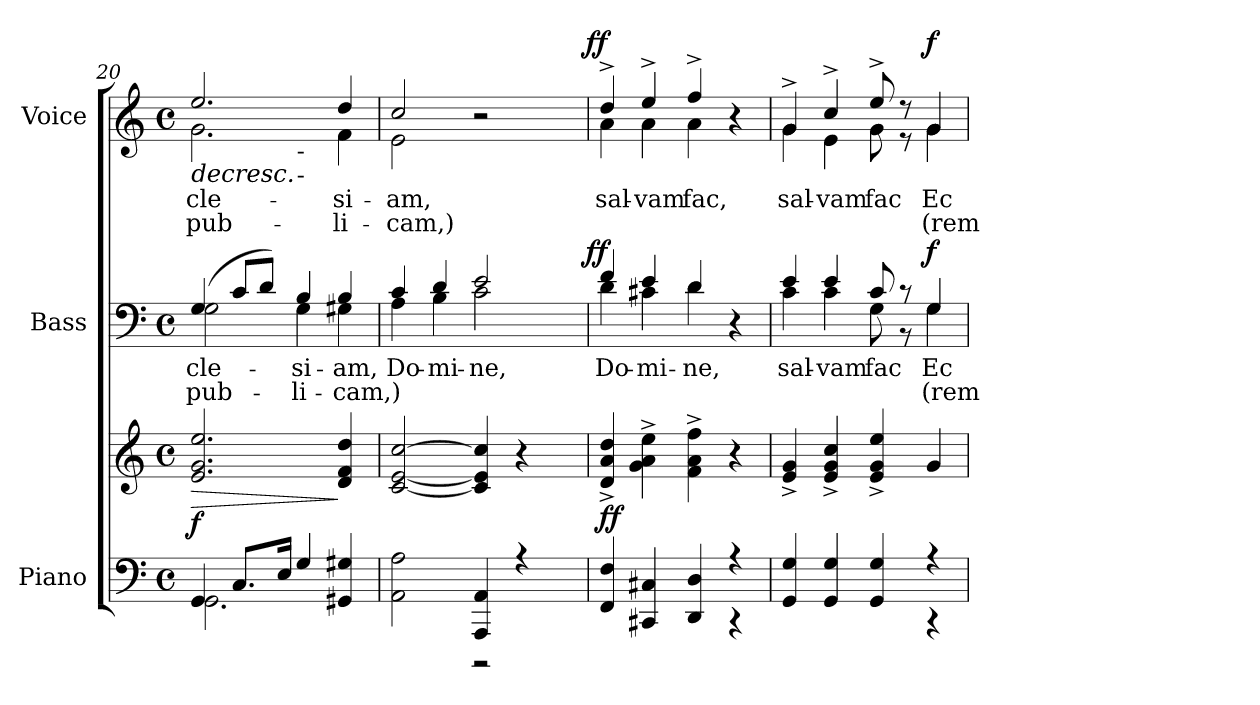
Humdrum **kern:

**kern	**kern	**dynam	**kern	**text	**text	**dynam	**kern	**text	**text	**dynam
*part3	*part3	*part3	*part2	*part2	*part2	*part2	*part1	*part1	*part1	*part1
*staff4	*staff3	*staff3/4	*staff2	*staff2	*staff2	*staff2	*staff1	*staff1	*staff1	*staff1
*I"Piano	*	*	*I"Bass	*	*	*	*I"Voice	*	*	*
*I'Pno.	*	*	*I'B.	*	*	*	*I'Voice	*	*	*
*clefF4	*clefG2	*	*clefF4	*	*	*	*clefG2	*	*	*
*k[]	*k[]	*	*k[]	*	*	*	*k[]	*	*	*
*C:	*C:	*	*C:	*	*	*	*C:	*	*	*
*M4/4	*M4/4	*	*M4/4	*	*	*	*M4/4	*	*	*
*met(c)	*met(c)	*	*met(c)	*	*	*	*met(c)	*	*	*
=20	=20	=20	=20	=20	=20	=20	=20	=20	=20	=20
*^	*	*	*	*	*	*	*	*	*	*
*	*^	*	*	*	*	*	*	*	*	*	*
!	!	!	!	!LO:HP:b	!	!	!	!	!	!	!	!
!	!	!	!	!	!	!LO:LY:b:color=#000000	!LO:LY:b:color=#000000	!	!	!	!	!
*	*	*	*	*	*^	*	*	*	*	*	*	*
!	!	!	!	!	!	!	!	!	!	!	!LO:LY:b:color=#000000	!LO:LY:b:color=#000000	!LO:HP:b
*	*	*	*	*	*	*	*	*	*	*^	*	*	*
*	*	*	*	*	*	*	*	*	*	*	*^	*	*	*
4GGi/	2.GGi\	2.GGGi\yy	2.ei/ 2.gi 2.eei	> f	(4Gi/	2Gi\	-cle-	-pub-	.	2.eei/	2.gi\	2ryy	-cle-	-pub-	>
8.Ci/L	.	.	.	.	8ci/L	.	.	.	.	.	.	.	.	.	.
.	.	.	.	.	8di/J)	.	.	.	.	.	.	.	.	.	.
16Ei/Jk	.	.	.	.	.	.	.	.	.	.	.	.	.	.	.
!	!	!	!	!	!	!	!	!	!	!	!	!LO:TX:b:t=-	!	!	!
!	!	!	!	!	!	!	!	!	!	!	!	!LO:TX:b:t=-	!	!	!
!	!	!	!	!	!	!	!LO:LY:b:color=#000000	!LO:LY:b:color=#000000	!	!	!	!	!	!	!
4Gi/	.	.	.	.	4Bi/	4Gi\	-si-	-li-	.	.	.	2ryy	.	.	.
!	!	!	!	!	!	!	!LO:LY:b:color=#000000	!LO:LY:b:color=#000000	!	!	!	!	!	!	!
!	!	!	!	!	!	!	!	!	!	!	!	!	!LO:LY:b:color=#000000	!LO:LY:b:color=#000000	!
4GG#Xi/ 4G#Xi	4ryy	4GGG#Xi/yy	4di/ 4fi 4ddi	]	4Bi/	4G#Xi\	-am,	-cam,)	.	4ddi/	4fi\	.	-si-	-li-	.
*	*v	*v	*	*	*v	*v	*	*	*	*	*	*	*	*	*
=21	=21	=21	=21	=21	=21	=21	=21	=21	=21	=21	=21	=21	=21
*	*^	*	*	*^	*	*	*	*	*	*	*	*	*
!	!	!	!	!	!	!	!LO:LY:b:color=#000000	!	!	!	!	!	!	!	!
*	*v	*v	*	*	*	*	*	*	*	*	*	*	*	*	*
*	*^	*	*	*	*	*	*	*	*	*	*	*	*	*
!	!	!	!	!	!	!	!	!	!	!	!	!	!LO:LY:b:color=#000000	!LO:LY:b:color=#000000	!
*	*v	*v	*	*	*	*^	*	*	*	*	*	*	*	*	*
2AAi\ 2Ai	2AAAi/yy	[2ci/ [2ei [2cci	.	4ci/	4Ai\	2ryy	Do-	.	.	2cci/	2ei\	2ryy	-am,	-cam,)	.
!	!	!	!	!	!	!	!LO:LY:b:color=#000000	!	!	!	!	!	!	!	!
.	.	.	.	4di/	4Bi\	.	-mi-	.	.	.	.	.	.	.	.
!	!	!	!	!	!	!	!LO:LY:b:color=#000000	!	!	!	!	!	!	!	!
4AAAi/ 4AAi	2r	4ci/] 4ei] 4cci]	.	2ei/	2ci\	4ryy	-ne,	.	.	2r	2ryy	4ryy	.	.	.
4r	.	4r	.	.	.	8ryy	.	.	.	.	.	8ryy	.	.	.
.	.	.	.	.	.	16ryy	.	.	.	.	.	16ryy	.	.	.
.	.	.	.	.	.	32ryy	.	.	.	.	.	32ryy	.	.	.
.	.	.	.	.	.	64ryy	.	.	.	.	.	64ryy	.	.	.
.	.	.	.	.	.	128...ryy	.	.	.	.	.	128...ryy	.	.	.
.	.	.	.	.	.	1024ryy	.	.	ff	.	.	1024ryy	.	.	ff
*v	*v	*	*	*	*	*	*	*	*	*	*	*	*	*	*
.	.	.	.	.	.	.	.	.	.	.	.	.	.	]
*	*	*	*v	*v	*v	*	*	*	*	*	*	*	*	*
*	*	*	*	*	*	*	*v	*v	*v	*	*	*
=22	=22	=22	=22	=22	=22	=22	=22	=22	=22	=22
*^	*	*	*	*	*	*	*	*	*	*
*	*	*	*	*^	*	*	*	*^	*	*	*
*	*	*	*	*	*^	*	*	*	*	*^	*	*	*
!	!	!	!	!	!	!	!LO:LY:b:color=#000000	!	!	!	!	!	!	!	!
*	*	*	*	*	*v	*v	*	*	*	*	*	*	*	*	*
*	*	*	*	*	*	*	*	*	*v	*v	*v	*	*	*
*	*	*	*	*	*^	*	*	*	*^	*	*	*
*	*	*	*	*	*	*	*	*	*	*	*^	*	*	*
!	!	!	!	!	!	!	!	!	!	!	!	!	!LO:LY:b:color=#000000	!	!
*	*	*	*	*	*v	*v	*	*	*	*	*	*	*	*	*
*	*	*	*	*	*	*	*	*	*	*v	*v	*	*	*
4FFi/ 4Fi	4FFF^i/yy	4di/^ 4ai^ 4ddi^	ff	4fi/	4di\	Do-	.	.	4dd^i/	4ai\	sal-	.	.
!	!	!	!	!	!	!LO:LY:b:color=#000000	!	!	!	!	!	!	!
!	!	!	!	!	!	!	!	!	!	!	!LO:LY:b:color=#000000	!	!
4CC#Xi/ 4C#Xi	4CCC#X^i/yy	4gi\^ 4ai^ 4eei^	.	4ei/	4c#Xi\	-mi-	.	.	4ee^i/	4ai\	-vam	.	.
!	!	!	!	!	!	!LO:LY:b:color=#000000	!	!	!	!	!	!	!
!	!	!	!	!	!	!	!	!	!	!	!LO:LY:b:color=#000000	!	!
4DDi/ 4Di	4DDD^i/yy	4fi\^ 4ai^ 4ffi^	.	4di/	4di\	-ne,	.	.	4ff^i/	4ai\	fac,	.	.
4r	4r	4r	.	4r	4ryy	.	.	.	4r	4ryy	.	.	.
=23	=23	=23	=23	=23	=23	=23	=23	=23	=23	=23	=23	=23	=23
!	!	!	!	!	!	!LO:LY:b:color=#000000	!	!	!	!	!	!	!
!	!	!	!	!	!	!	!	!	!	!	!LO:LY:b:color=#000000	!	!
4GGi/ 4Gi	4GGG^i/yy	4ei/^ 4gi^	.	4ei/	4ci\	sal-	.	.	4g^i/	4gi\	sal-	.	.
!	!	!	!	!	!	!LO:LY:b:color=#000000	!	!	!	!	!	!	!
!	!	!	!	!	!	!	!	!	!	!	!LO:LY:b:color=#000000	!	!
4GGi/ 4Gi	4GGG^i/yy	4ei/^ 4gi^ 4cci^	.	4ei/	4ci\	-vam	.	.	4cc^i/	4ei\	-vam	.	.
!	!	!	!	!	!	!LO:LY:b:color=#000000	!	!	!	!	!	!	!
!	!	!	!	!	!	!	!	!	!	!	!LO:LY:b:color=#000000	!	!
4GGi/ 4Gi	4GGG^i/yy	4ei/^ 4gi^ 4eei^	.	8ci/	8Gi\	fac	.	.	8ee^i/	8gi\	fac	.	.
.	.	.	.	8r	8r	.	.	.	8r	8r	.	.	.
!	!	!	!	!	!	!LO:LY:b:color=#000000	!LO:LY:b:color=#000000	!	!	!	!	!	!
!	!	!	!	!	!	!	!	!	!	!	!LO:LY:b:color=#000000	!LO:LY:b:color=#000000	!
4r	4r	4gi/	.	4Gi/	4Gi\	Ec-	(rem-	f	4gi/	4gi\	Ec-	(rem-	f
*	*	*	*	*v	*v	*	*	*	*	*	*	*	*
*v	*v	*	*	*	*	*	*	*v	*v	*	*	*
=	=	=	=	=	=	=	=	=	=	=
*-	*-	*-	*-	*-	*-	*-	*-	*-	*-	*-
